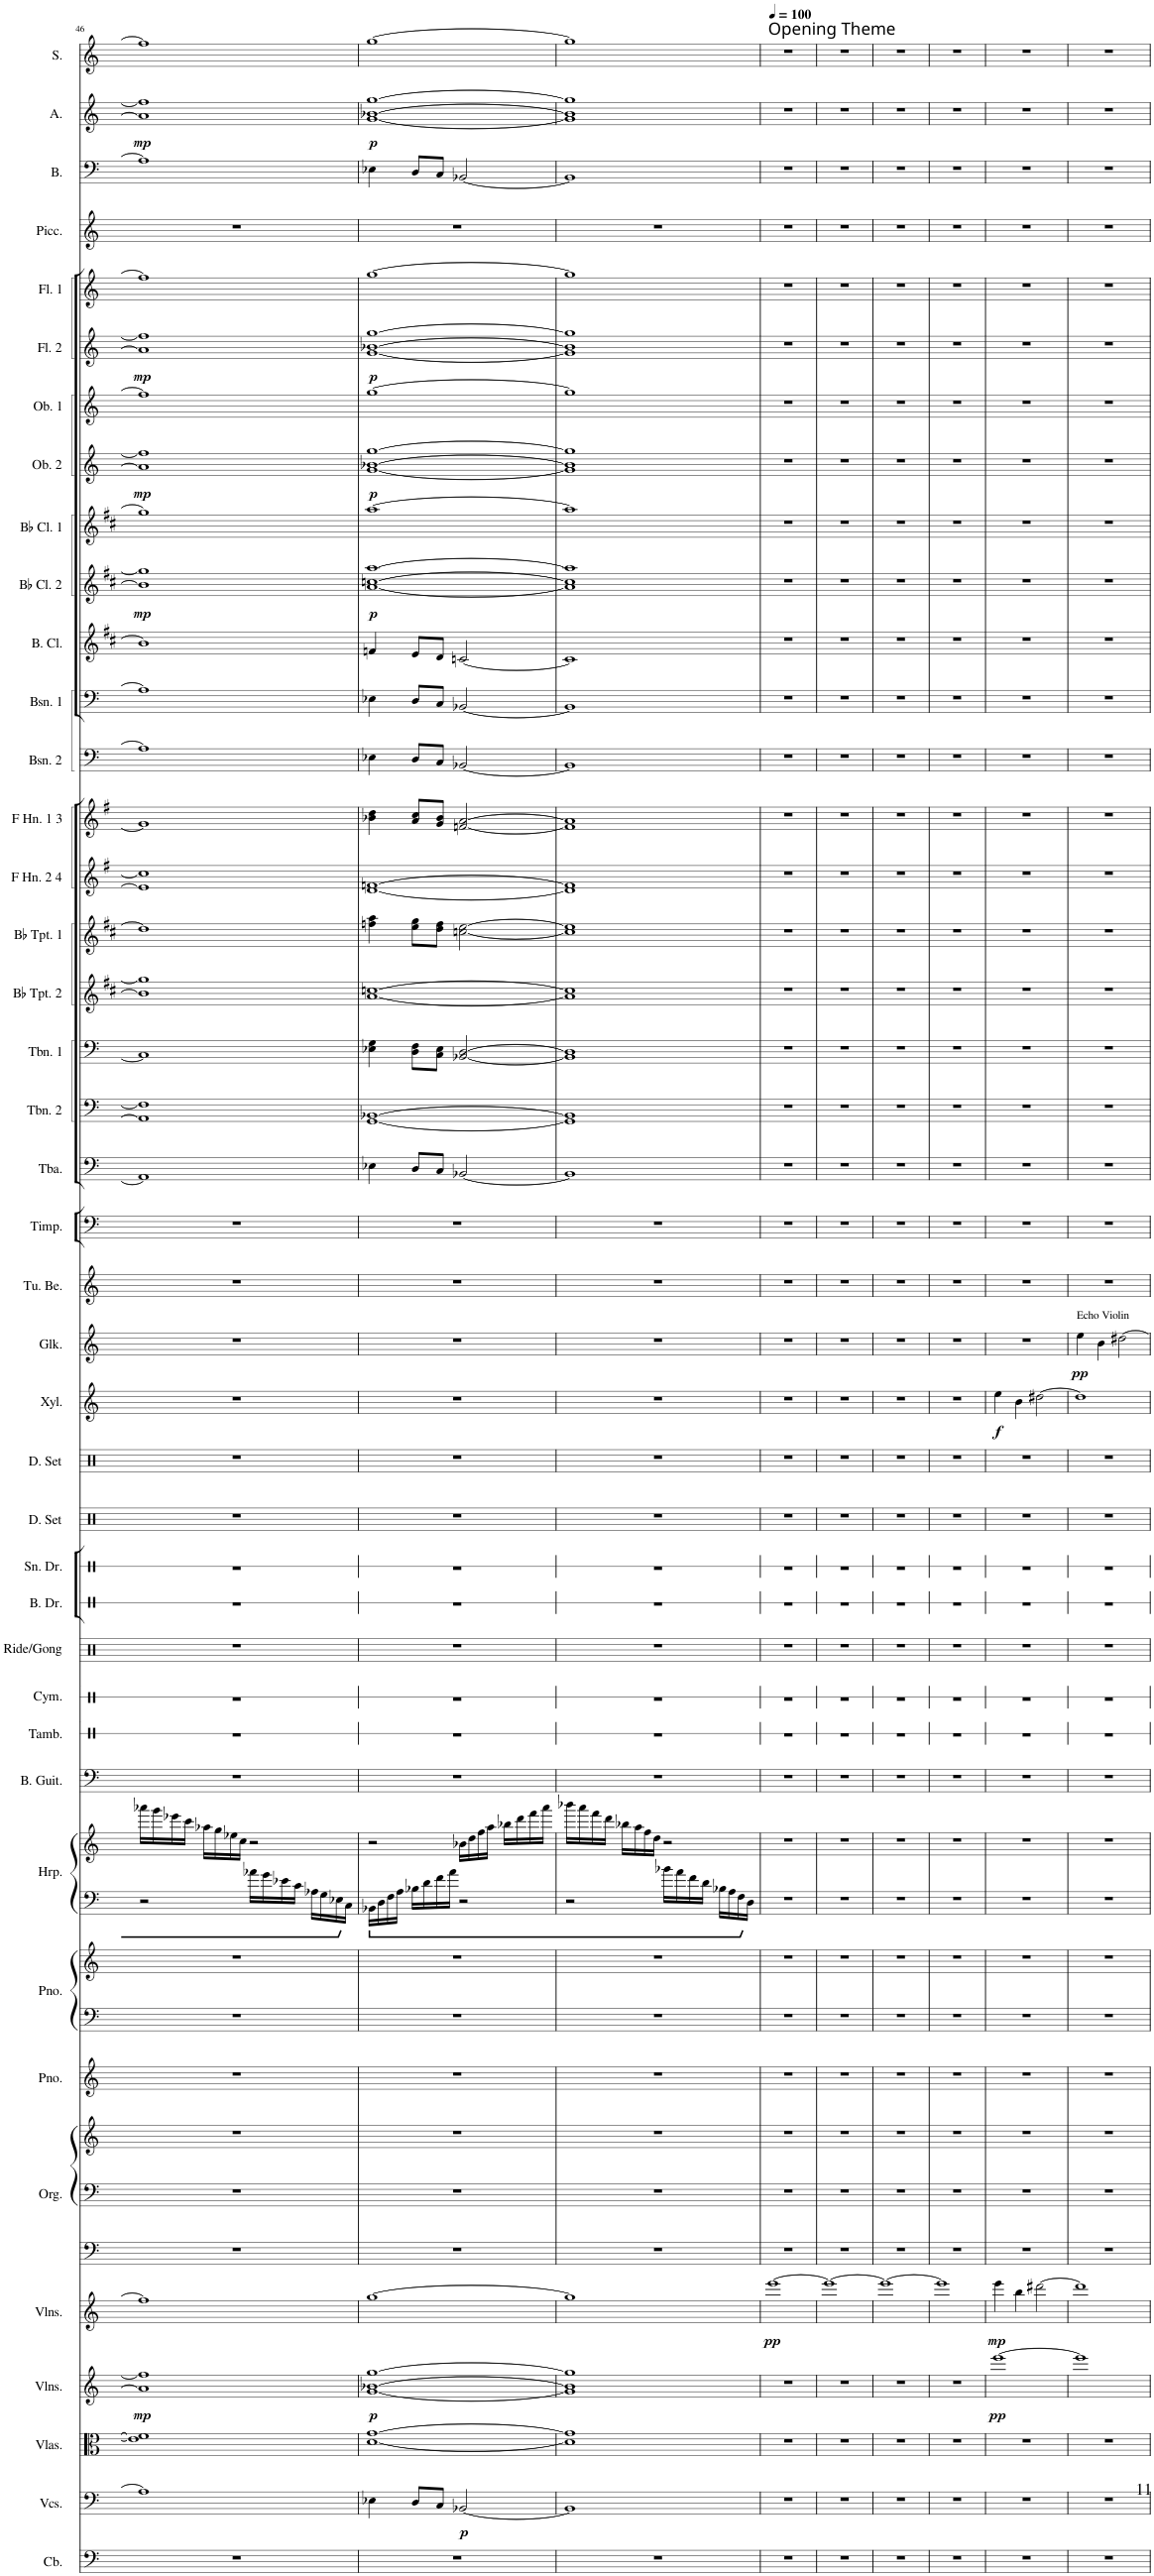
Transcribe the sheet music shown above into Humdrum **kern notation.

**kern	**kern	**dynam	**kern	**kern	**dynam	**kern	**dynam	**kern	**kern	**kern	**kern	**kern	**kern	**kern	**kern	**kern	**kern	**kern	**kern	**kern	**kern	**kern	**kern	**kern	**dynam	**kern	**dynam	**kern	**kern	**kern	**kern	**kern	**kern	**kern	**kern	**kern	**kern	**kern	**kern	**kern	**dynam	**kern	**kern	**dynam	**kern	**kern	**dynam	**kern	**kern	**kern	**kern	**dynam	**kern
*part41	*part40	*part40	*part39	*part38	*part38	*part37	*part37	*part36	*part36	*part36	*part35	*part34	*part34	*part33	*part33	*part32	*part31	*part30	*part29	*part28	*part27	*part26	*part25	*part24	*part24	*part23	*part23	*part22	*part21	*part20	*part19	*part18	*part17	*part16	*part15	*part14	*part13	*part12	*part11	*part10	*part10	*part9	*part8	*part8	*part7	*part6	*part6	*part5	*part4	*part3	*part2	*part2	*part1
*staff45	*staff44	*staff44	*staff43	*staff42	*staff42	*staff41	*staff41	*staff40	*staff39	*staff38	*staff37	*staff36	*staff35	*staff34	*staff33	*staff32	*staff31	*staff30	*staff29	*staff28	*staff27	*staff26	*staff25	*staff24	*staff24	*staff23	*staff23	*staff22	*staff21	*staff20	*staff19	*staff18	*staff17	*staff16	*staff15	*staff14	*staff13	*staff12	*staff11	*staff10	*staff10	*staff9	*staff8	*staff8	*staff7	*staff6	*staff6	*staff5	*staff4	*staff3	*staff2	*staff2	*staff1
*I"Contrabass	*I"Violoncellos	*	*I"Violas	*I"Violins	*	*I"Violins	*	*I"Organ	*	*	*I"Piano	*I"Piano	*	*I"Harp	*	*I"Bass Guitar	*I"Tambourine	*I"Cymbal	*I"Ride Cymbal/Gong	*I"Bass Drum	*I"Snare Drum	*I"Drumset	*I"Drumset	*I"Xylophone	*	*I"Glockenspiel	*	*I"Tubular Bells	*I"Timpani	*I"Tuba	*I"Trombone 2	*I"Trombone 1	*I"Bb Trumpet 2	*I"Bb Trumpet 1	*I"F Horn 2 &amp; 4	*I"F Horn 1 &amp; 3	*I"Bassoon 2	*I"Bassoon 1	*I"Bass Clarinet	*I"Bb Clarinet 2	*	*I"Bb Clarinet 1	*I"Oboe 2	*	*I"Oboe 1	*I"Flute 2	*	*I"Flute 1	*I"Piccolo	*I"Bass	*I"Alto	*	*I"Soprano
*I'Cb.	*I'Vcs.	*	*I'Vlas.	*I'Vlns.	*	*I'Vlns.	*	*I'Org.	*	*	*I'Pno.	*I'Pno.	*	*I'Hrp.	*	*I'B. Guit.	*I'Tamb.	*I'Cym.	*I'Ride/Gong	*I'B. Dr.	*I'Sn. Dr.	*I'D. Set	*I'D. Set	*I'Xyl.	*	*I'Glk.	*	*I'Tu. Be.	*I'Timp.	*I'Tba.	*I'Tbn. 2	*I'Tbn. 1	*I'Bb Tpt. 2	*I'Bb Tpt. 1	*I'F Hn. 2 4	*I'F Hn. 1 3	*I'Bsn. 2	*I'Bsn. 1	*I'B. Cl.	*I'Bb Cl. 2	*	*I'Bb Cl. 1	*I'Ob. 2	*	*I'Ob. 1	*I'Fl. 2	*	*I'Fl. 1	*I'Picc.	*I'B.	*I'A.	*	*I'S.
!!LO:PB:g=z
*clefF4	*clefF4	*	*clefC3	*clefG2	*	*clefG2	*	*clefF4	*clefF4	*clefG2	*clefG2	*clefF4	*clefG2	*clefF4	*clefG2	*clefF4	*clefX	*clefX	*clefX	*clefX	*clefX	*clefX	*clefX	*clefG2	*	*clefG2	*	*clefG2	*clefF4	*clefF4	*clefF4	*clefF4	*clefG2	*clefG2	*clefG2	*clefG2	*clefF4	*clefF4	*clefG2	*clefG2	*	*clefG2	*clefG2	*	*clefG2	*clefG2	*	*clefG2	*clefG2	*clefF4	*clefG2	*	*clefG2
*Trd7c12	*	*	*	*	*	*	*	*	*	*	*	*	*	*	*	*Trd7c12	*	*	*	*	*	*	*	*Trd-7c-12	*	*Trd-14c-24	*	*	*	*	*	*	*Trd1c2	*Trd1c2	*Trd4c7	*Trd4c7	*	*	*Trd8c14	*Trd1c2	*	*Trd1c2	*	*	*	*	*	*	*Trd-7c-12	*	*	*	*
*k[]	*k[]	*	*k[]	*k[]	*	*k[]	*	*k[]	*k[]	*k[]	*k[]	*k[]	*k[]	*k[]	*k[]	*k[]	*k[]	*k[]	*k[]	*k[]	*k[]	*k[]	*k[]	*k[]	*	*k[]	*	*k[]	*k[]	*k[]	*k[]	*k[]	*k[f#c#]	*k[f#c#]	*k[f#]	*k[f#]	*k[]	*k[]	*k[f#c#]	*k[f#c#]	*	*k[f#c#]	*k[]	*	*k[]	*k[]	*	*k[]	*k[]	*k[]	*k[]	*	*k[]
*M4/4	*M4/4	*	*M4/4	*M4/4	*	*M4/4	*	*M4/4	*M4/4	*M4/4	*M4/4	*M4/4	*M4/4	*M4/4	*M4/4	*M4/4	*M4/4	*M4/4	*M4/4	*M4/4	*M4/4	*M4/4	*M4/4	*M4/4	*	*M4/4	*	*M4/4	*M4/4	*M4/4	*M4/4	*M4/4	*M4/4	*M4/4	*M4/4	*M4/4	*M4/4	*M4/4	*M4/4	*M4/4	*	*M4/4	*M4/4	*	*M4/4	*M4/4	*	*M4/4	*M4/4	*M4/4	*M4/4	*	*M4/4
=46	=46	=46	=46	=46	=46	=46	=46	=46	=46	=46	=46	=46	=46	=46	=46	=46	=46	=46	=46	=46	=46	=46	=46	=46	=46	=46	=46	=46	=46	=46	=46	=46	=46	=46	=46	=46	=46	=46	=46	=46	=46	=46	=46	=46	=46	=46	=46	=46	=46	=46	=46	=46	=46
*	*	*	*	*^	*	*	*	*	*	*	*	*	*	*	*	*	*	*	*	*	*	*	*	*	*	*	*	*	*	*	*	*	*	*	*	*	*	*	*	*^	*	*	*^	*	*	*^	*	*	*	*	*^	*	*
*	*	*	*	*	*^	*	*	*	*	*	*	*	*	*	*	*	*	*	*	*	*	*	*	*	*	*	*	*	*	*	*	*	*	*	*	*	*	*	*	*	*	*^	*	*	*	*^	*	*	*	*^	*	*	*	*	*	*^	*	*
!	!	!	!	!	!	!	!LO:DY:b	!	!	!	!	!	!	!	!	!	!	!	!	!	!	!	!	!	!	!	!	!	!	!	!	!	!	!	!	!	!	!	!	!	!	!	!	!	!LO:DY:b	!	!	!	!	!LO:DY:b	!	!	!	!	!LO:DY:b	!	!	!	!	!	!	!LO:DY:b	!
1r	1A-]	.	1e-] 1f]	4ryy	1ryy	1a-] 1ff]	mp	1ff]	.	1r	1r	1r	1r	1r	1r	2r	16aaa-X\LL	1r	1r	1r	1r	1r	1r	1r	1r	1r	.	1r	.	1r	1r	1AA-]	1AA-] 1F]	1C]	1b-] 1gg]	1dd]	1e-] 1cc]	1g]	1A-]	1A-]	1b-]	4ryy	1ryy	1b-] 1gg]	mp	1gg]	4ryy	1ryy	1a-] 1ff]	mp	1ff]	4ryy	1ryy	1a-] 1ff]	mp	1ff]	1r	1A-]	4ryy	1ryy	1a-] 1ff]	mp	1ff]
.	.	.	.	.	.	.	.	.	.	.	.	.	.	.	.	.	16ggg\	.	.	.	.	.	.	.	.	.	.	.	.	.	.	.	.	.	.	.	.	.	.	.	.	.	.	.	.	.	.	.	.	.	.	.	.	.	.	.	.	.	.	.	.	.	.
.	.	.	.	.	.	.	.	.	.	.	.	.	.	.	.	.	16eee-X\	.	.	.	.	.	.	.	.	.	.	.	.	.	.	.	.	.	.	.	.	.	.	.	.	.	.	.	.	.	.	.	.	.	.	.	.	.	.	.	.	.	.	.	.	.	.
.	.	.	.	.	.	.	.	.	.	.	.	.	.	.	.	.	16ccc\JJ	.	.	.	.	.	.	.	.	.	.	.	.	.	.	.	.	.	.	.	.	.	.	.	.	.	.	.	.	.	.	.	.	.	.	.	.	.	.	.	.	.	.	.	.	.	.
.	.	.	.	4ryy	.	.	.	.	.	.	.	.	.	.	.	.	16aa-X\LL	.	.	.	.	.	.	.	.	.	.	.	.	.	.	.	.	.	.	.	.	.	.	.	.	4ryy	.	.	.	.	4ryy	.	.	.	.	4ryy	.	.	.	.	.	.	4ryy	.	.	.	.
.	.	.	.	.	.	.	.	.	.	.	.	.	.	.	.	.	16gg\	.	.	.	.	.	.	.	.	.	.	.	.	.	.	.	.	.	.	.	.	.	.	.	.	.	.	.	.	.	.	.	.	.	.	.	.	.	.	.	.	.	.	.	.	.	.
.	.	.	.	.	.	.	.	.	.	.	.	.	.	.	.	.	16ee-X\	.	.	.	.	.	.	.	.	.	.	.	.	.	.	.	.	.	.	.	.	.	.	.	.	.	.	.	.	.	.	.	.	.	.	.	.	.	.	.	.	.	.	.	.	.	.
.	.	.	.	.	.	.	.	.	.	.	.	.	.	.	.	.	16cc\JJ	.	.	.	.	.	.	.	.	.	.	.	.	.	.	.	.	.	.	.	.	.	.	.	.	.	.	.	.	.	.	.	.	.	.	.	.	.	.	.	.	.	.	.	.	.	.
.	.	.	.	2ryy	.	.	.	.	.	.	.	.	.	.	.	16a-X\LL	2r	.	.	.	.	.	.	.	.	.	.	.	.	.	.	.	.	.	.	.	.	.	.	.	.	2ryy	.	.	.	.	2ryy	.	.	.	.	2ryy	.	.	.	.	.	.	2ryy	.	.	.	.
.	.	.	.	.	.	.	.	.	.	.	.	.	.	.	.	16g\	.	.	.	.	.	.	.	.	.	.	.	.	.	.	.	.	.	.	.	.	.	.	.	.	.	.	.	.	.	.	.	.	.	.	.	.	.	.	.	.	.	.	.	.	.	.	.
.	.	.	.	.	.	.	.	.	.	.	.	.	.	.	.	16e-X\	.	.	.	.	.	.	.	.	.	.	.	.	.	.	.	.	.	.	.	.	.	.	.	.	.	.	.	.	.	.	.	.	.	.	.	.	.	.	.	.	.	.	.	.	.	.	.
.	.	.	.	.	.	.	.	.	.	.	.	.	.	.	.	16c\JJ	.	.	.	.	.	.	.	.	.	.	.	.	.	.	.	.	.	.	.	.	.	.	.	.	.	.	.	.	.	.	.	.	.	.	.	.	.	.	.	.	.	.	.	.	.	.	.
.	.	.	.	.	.	.	.	.	.	.	.	.	.	.	.	16A-X\LL	.	.	.	.	.	.	.	.	.	.	.	.	.	.	.	.	.	.	.	.	.	.	.	.	.	.	.	.	.	.	.	.	.	.	.	.	.	.	.	.	.	.	.	.	.	.	.
.	.	.	.	.	.	.	.	.	.	.	.	.	.	.	.	16G\	.	.	.	.	.	.	.	.	.	.	.	.	.	.	.	.	.	.	.	.	.	.	.	.	.	.	.	.	.	.	.	.	.	.	.	.	.	.	.	.	.	.	.	.	.	.	.
.	.	.	.	.	.	.	.	.	.	.	.	.	.	.	.	16E-X\	.	.	.	.	.	.	.	.	.	.	.	.	.	.	.	.	.	.	.	.	.	.	.	.	.	.	.	.	.	.	.	.	.	.	.	.	.	.	.	.	.	.	.	.	.	.	.
.	.	.	.	.	.	.	.	.	.	.	.	.	.	.	.	16C\JJ	.	.	.	.	.	.	.	.	.	.	.	.	.	.	.	.	.	.	.	.	.	.	.	.	.	.	.	.	.	.	.	.	.	.	.	.	.	.	.	.	.	.	.	.	.	.	.
*	*	*	*	*v	*v	*v	*	*	*	*	*	*	*	*	*	*	*	*	*	*	*	*	*	*	*	*	*	*	*	*	*	*	*	*	*	*	*	*	*	*	*	*v	*v	*v	*	*	*v	*v	*v	*	*	*v	*v	*v	*	*	*	*	*v	*v	*v	*	*
=47	=47	=47	=47	=47	=47	=47	=47	=47	=47	=47	=47	=47	=47	=47	=47	=47	=47	=47	=47	=47	=47	=47	=47	=47	=47	=47	=47	=47	=47	=47	=47	=47	=47	=47	=47	=47	=47	=47	=47	=47	=47	=47	=47	=47	=47	=47	=47	=47	=47	=47	=47	=47	=47
!	!	!	!	!	!LO:DY:b	!	!	!	!	!	!	!	!	!	!	!	!	!	!	!	!	!	!	!	!	!	!	!	!	!	!	!	!	!	!	!	!	!	!	!	!LO:DY:b	!	!	!LO:DY:b	!	!	!LO:DY:b	!	!	!	!	!LO:DY:b	!
1r	4E-X\	.	[1d [1g	[1g [1b-X [1gg	p	[1gg	.	1r	1r	1r	1r	1r	1r	16BB-X\LL	2r	1r	1r	1r	1r	1r	1r	1r	1r	1r	.	1r	.	1r	1r	4E-X\	[1GG [1BB-X	4E-X\ 4G\	[1a [1ccn	4ffn\ 4aa\	[1d [1fn	4b-X\ 4dd\	4E-X\	4E-X\	4fn/	[1a [1ccn [1aa	p	[1aa	[1g [1b-X [1gg	p	[1gg	[1g [1b-X [1gg	p	[1gg	1r	4E-X\	[1g [1b-X [1gg	p	[1gg
.	.	.	.	.	.	.	.	.	.	.	.	.	.	16D\	.	.	.	.	.	.	.	.	.	.	.	.	.	.	.	.	.	.	.	.	.	.	.	.	.	.	.	.	.	.	.	.	.	.	.	.	.	.	.
.	.	.	.	.	.	.	.	.	.	.	.	.	.	16F\	.	.	.	.	.	.	.	.	.	.	.	.	.	.	.	.	.	.	.	.	.	.	.	.	.	.	.	.	.	.	.	.	.	.	.	.	.	.	.
.	.	.	.	.	.	.	.	.	.	.	.	.	.	16A\JJ	.	.	.	.	.	.	.	.	.	.	.	.	.	.	.	.	.	.	.	.	.	.	.	.	.	.	.	.	.	.	.	.	.	.	.	.	.	.	.
.	8D/L	.	.	.	.	.	.	.	.	.	.	.	.	16B-X\LL	.	.	.	.	.	.	.	.	.	.	.	.	.	.	.	8D/L	.	8D\ 8F\L	.	8ee\ 8gg\L	.	8a/ 8cc/L	8D/L	8D/L	8e/L	.	.	.	.	.	.	.	.	.	.	8D/L	.	.	.
.	.	.	.	.	.	.	.	.	.	.	.	.	.	16d\	.	.	.	.	.	.	.	.	.	.	.	.	.	.	.	.	.	.	.	.	.	.	.	.	.	.	.	.	.	.	.	.	.	.	.	.	.	.	.
.	8C/J	.	.	.	.	.	.	.	.	.	.	.	.	16f\	.	.	.	.	.	.	.	.	.	.	.	.	.	.	.	8C/J	.	8C\ 8E-\J	.	8dd\ 8ff\J	.	8g/ 8b-/J	8C/J	8C/J	8d/J	.	.	.	.	.	.	.	.	.	.	8C/J	.	.	.
.	.	.	.	.	.	.	.	.	.	.	.	.	.	16a\JJ	.	.	.	.	.	.	.	.	.	.	.	.	.	.	.	.	.	.	.	.	.	.	.	.	.	.	.	.	.	.	.	.	.	.	.	.	.	.	.
!	!	!LO:DY:b	!	!	!	!	!	!	!	!	!	!	!	!	!	!	!	!	!	!	!	!	!	!	!	!	!	!	!	!	!	!	!	!	!	!	!	!	!	!	!	!	!	!	!	!	!	!	!	!	!	!	!
.	[2BB-X/	p	.	.	.	.	.	.	.	.	.	.	.	2r	16b-X\LL	.	.	.	.	.	.	.	.	.	.	.	.	.	.	[2BB-X/	.	[2BB-X/ [2D/	.	[2ccn\ [2ee\	.	[2fn/ [2a/	[2BB-X/	[2BB-X/	[2cn/	.	.	.	.	.	.	.	.	.	.	[2BB-X/	.	.	.
.	.	.	.	.	.	.	.	.	.	.	.	.	.	.	16dd\	.	.	.	.	.	.	.	.	.	.	.	.	.	.	.	.	.	.	.	.	.	.	.	.	.	.	.	.	.	.	.	.	.	.	.	.	.	.
.	.	.	.	.	.	.	.	.	.	.	.	.	.	.	16ff\	.	.	.	.	.	.	.	.	.	.	.	.	.	.	.	.	.	.	.	.	.	.	.	.	.	.	.	.	.	.	.	.	.	.	.	.	.	.
.	.	.	.	.	.	.	.	.	.	.	.	.	.	.	16aa\JJ	.	.	.	.	.	.	.	.	.	.	.	.	.	.	.	.	.	.	.	.	.	.	.	.	.	.	.	.	.	.	.	.	.	.	.	.	.	.
.	.	.	.	.	.	.	.	.	.	.	.	.	.	.	16bb-X\LL	.	.	.	.	.	.	.	.	.	.	.	.	.	.	.	.	.	.	.	.	.	.	.	.	.	.	.	.	.	.	.	.	.	.	.	.	.	.
.	.	.	.	.	.	.	.	.	.	.	.	.	.	.	16ddd\	.	.	.	.	.	.	.	.	.	.	.	.	.	.	.	.	.	.	.	.	.	.	.	.	.	.	.	.	.	.	.	.	.	.	.	.	.	.
.	.	.	.	.	.	.	.	.	.	.	.	.	.	.	16fff\	.	.	.	.	.	.	.	.	.	.	.	.	.	.	.	.	.	.	.	.	.	.	.	.	.	.	.	.	.	.	.	.	.	.	.	.	.	.
.	.	.	.	.	.	.	.	.	.	.	.	.	.	.	16aaa\JJ	.	.	.	.	.	.	.	.	.	.	.	.	.	.	.	.	.	.	.	.	.	.	.	.	.	.	.	.	.	.	.	.	.	.	.	.	.	.
=48	=48	=48	=48	=48	=48	=48	=48	=48	=48	=48	=48	=48	=48	=48	=48	=48	=48	=48	=48	=48	=48	=48	=48	=48	=48	=48	=48	=48	=48	=48	=48	=48	=48	=48	=48	=48	=48	=48	=48	=48	=48	=48	=48	=48	=48	=48	=48	=48	=48	=48	=48	=48	=48
1r	1BB-]	.	1d] 1g]	1g] 1b-] 1gg]	.	1gg]	.	1r	1r	1r	1r	1r	1r	2r	16bbb-X\LL	1r	1r	1r	1r	1r	1r	1r	1r	1r	.	1r	.	1r	1r	1BB-]	1GG] 1BB-]	1BB-] 1D]	1a] 1cc]	1cc] 1ee]	1d] 1f]	1f] 1a]	1BB-]	1BB-]	1c]	1a] 1cc] 1aa]	.	1aa]	1g] 1b-] 1gg]	.	1gg]	1g] 1b-] 1gg]	.	1gg]	1r	1BB-]	1g] 1b-] 1gg]	.	1gg]
.	.	.	.	.	.	.	.	.	.	.	.	.	.	.	16aaa\	.	.	.	.	.	.	.	.	.	.	.	.	.	.	.	.	.	.	.	.	.	.	.	.	.	.	.	.	.	.	.	.	.	.	.	.	.	.
.	.	.	.	.	.	.	.	.	.	.	.	.	.	.	16fff\	.	.	.	.	.	.	.	.	.	.	.	.	.	.	.	.	.	.	.	.	.	.	.	.	.	.	.	.	.	.	.	.	.	.	.	.	.	.
.	.	.	.	.	.	.	.	.	.	.	.	.	.	.	16ddd\JJ	.	.	.	.	.	.	.	.	.	.	.	.	.	.	.	.	.	.	.	.	.	.	.	.	.	.	.	.	.	.	.	.	.	.	.	.	.	.
.	.	.	.	.	.	.	.	.	.	.	.	.	.	.	16bb-X\LL	.	.	.	.	.	.	.	.	.	.	.	.	.	.	.	.	.	.	.	.	.	.	.	.	.	.	.	.	.	.	.	.	.	.	.	.	.	.
.	.	.	.	.	.	.	.	.	.	.	.	.	.	.	16aa\	.	.	.	.	.	.	.	.	.	.	.	.	.	.	.	.	.	.	.	.	.	.	.	.	.	.	.	.	.	.	.	.	.	.	.	.	.	.
.	.	.	.	.	.	.	.	.	.	.	.	.	.	.	16ff\	.	.	.	.	.	.	.	.	.	.	.	.	.	.	.	.	.	.	.	.	.	.	.	.	.	.	.	.	.	.	.	.	.	.	.	.	.	.
.	.	.	.	.	.	.	.	.	.	.	.	.	.	.	16dd\JJ	.	.	.	.	.	.	.	.	.	.	.	.	.	.	.	.	.	.	.	.	.	.	.	.	.	.	.	.	.	.	.	.	.	.	.	.	.	.
.	.	.	.	.	.	.	.	.	.	.	.	.	.	16b-X\LL	2r	.	.	.	.	.	.	.	.	.	.	.	.	.	.	.	.	.	.	.	.	.	.	.	.	.	.	.	.	.	.	.	.	.	.	.	.	.	.
.	.	.	.	.	.	.	.	.	.	.	.	.	.	16a\	.	.	.	.	.	.	.	.	.	.	.	.	.	.	.	.	.	.	.	.	.	.	.	.	.	.	.	.	.	.	.	.	.	.	.	.	.	.	.
.	.	.	.	.	.	.	.	.	.	.	.	.	.	16f\	.	.	.	.	.	.	.	.	.	.	.	.	.	.	.	.	.	.	.	.	.	.	.	.	.	.	.	.	.	.	.	.	.	.	.	.	.	.	.
.	.	.	.	.	.	.	.	.	.	.	.	.	.	16d\JJ	.	.	.	.	.	.	.	.	.	.	.	.	.	.	.	.	.	.	.	.	.	.	.	.	.	.	.	.	.	.	.	.	.	.	.	.	.	.	.
.	.	.	.	.	.	.	.	.	.	.	.	.	.	16B-X\LL	.	.	.	.	.	.	.	.	.	.	.	.	.	.	.	.	.	.	.	.	.	.	.	.	.	.	.	.	.	.	.	.	.	.	.	.	.	.	.
.	.	.	.	.	.	.	.	.	.	.	.	.	.	16A\	.	.	.	.	.	.	.	.	.	.	.	.	.	.	.	.	.	.	.	.	.	.	.	.	.	.	.	.	.	.	.	.	.	.	.	.	.	.	.
.	.	.	.	.	.	.	.	.	.	.	.	.	.	16F\	.	.	.	.	.	.	.	.	.	.	.	.	.	.	.	.	.	.	.	.	.	.	.	.	.	.	.	.	.	.	.	.	.	.	.	.	.	.	.
.	.	.	.	.	.	.	.	.	.	.	.	.	.	16D\JJ	.	.	.	.	.	.	.	.	.	.	.	.	.	.	.	.	.	.	.	.	.	.	.	.	.	.	.	.	.	.	.	.	.	.	.	.	.	.	.
=49	=49	=49	=49	=49	=49	=49	=49	=49	=49	=49	=49	=49	=49	=49	=49	=49	=49	=49	=49	=49	=49	=49	=49	=49	=49	=49	=49	=49	=49	=49	=49	=49	=49	=49	=49	=49	=49	=49	=49	=49	=49	=49	=49	=49	=49	=49	=49	=49	=49	=49	=49	=49	=49
*	*	*	*	*	*	*	*	*	*	*	*	*	*	*	*	*	*	*	*	*	*	*	*	*	*	*	*	*	*	*	*	*	*	*	*	*	*	*	*	*	*	*	*	*	*	*	*	*	*	*	*	*	*MM100
!	!	!	!	!	!	!	!	!	!	!	!	!	!	!	!	!	!	!	!	!	!	!	!	!	!	!	!	!	!	!	!	!	!	!	!	!	!	!	!	!	!	!	!	!	!	!	!	!	!	!	!	!	!LO:TX:a:t=Opening Theme
!	!	!	!	!	!	!	!LO:DY:b	!	!	!	!	!	!	!	!	!	!	!	!	!	!	!	!	!	!	!	!	!	!	!	!	!	!	!	!	!	!	!	!	!	!	!	!	!	!	!	!	!	!	!	!	!	!
1r	1r	.	1r	1r	.	[1eee	pp	1r	1r	1r	1r	1r	1r	1r	1r	1r	1r	1r	1r	1r	1r	1r	1r	1r	.	1r	.	1r	1r	1r	1r	1r	1r	1r	1r	1r	1r	1r	1r	1r	.	1r	1r	.	1r	1r	.	1r	1r	1r	1r	.	1r
=50	=50	=50	=50	=50	=50	=50	=50	=50	=50	=50	=50	=50	=50	=50	=50	=50	=50	=50	=50	=50	=50	=50	=50	=50	=50	=50	=50	=50	=50	=50	=50	=50	=50	=50	=50	=50	=50	=50	=50	=50	=50	=50	=50	=50	=50	=50	=50	=50	=50	=50	=50	=50	=50
1r	1r	.	1r	1r	.	1eee_	.	1r	1r	1r	1r	1r	1r	1r	1r	1r	1r	1r	1r	1r	1r	1r	1r	1r	.	1r	.	1r	1r	1r	1r	1r	1r	1r	1r	1r	1r	1r	1r	1r	.	1r	1r	.	1r	1r	.	1r	1r	1r	1r	.	1r
=51	=51	=51	=51	=51	=51	=51	=51	=51	=51	=51	=51	=51	=51	=51	=51	=51	=51	=51	=51	=51	=51	=51	=51	=51	=51	=51	=51	=51	=51	=51	=51	=51	=51	=51	=51	=51	=51	=51	=51	=51	=51	=51	=51	=51	=51	=51	=51	=51	=51	=51	=51	=51	=51
1r	1r	.	1r	1r	.	1eee_	.	1r	1r	1r	1r	1r	1r	1r	1r	1r	1r	1r	1r	1r	1r	1r	1r	1r	.	1r	.	1r	1r	1r	1r	1r	1r	1r	1r	1r	1r	1r	1r	1r	.	1r	1r	.	1r	1r	.	1r	1r	1r	1r	.	1r
=52	=52	=52	=52	=52	=52	=52	=52	=52	=52	=52	=52	=52	=52	=52	=52	=52	=52	=52	=52	=52	=52	=52	=52	=52	=52	=52	=52	=52	=52	=52	=52	=52	=52	=52	=52	=52	=52	=52	=52	=52	=52	=52	=52	=52	=52	=52	=52	=52	=52	=52	=52	=52	=52
1r	1r	.	1r	1r	.	1eee]	.	1r	1r	1r	1r	1r	1r	1r	1r	1r	1r	1r	1r	1r	1r	1r	1r	1r	.	1r	.	1r	1r	1r	1r	1r	1r	1r	1r	1r	1r	1r	1r	1r	.	1r	1r	.	1r	1r	.	1r	1r	1r	1r	.	1r
=53	=53	=53	=53	=53	=53	=53	=53	=53	=53	=53	=53	=53	=53	=53	=53	=53	=53	=53	=53	=53	=53	=53	=53	=53	=53	=53	=53	=53	=53	=53	=53	=53	=53	=53	=53	=53	=53	=53	=53	=53	=53	=53	=53	=53	=53	=53	=53	=53	=53	=53	=53	=53	=53
!	!	!	!	!	!LO:DY:b	!	!LO:DY:b	!	!	!	!	!	!	!	!	!	!	!	!	!	!	!	!	!	!LO:DY:b	!	!	!	!	!	!	!	!	!	!	!	!	!	!	!	!	!	!	!	!	!	!	!	!	!	!	!	!
1r	1r	.	1r	[1eee	pp	4eee\	mp	1r	1r	1r	1r	1r	1r	1r	1r	1r	1r	1r	1r	1r	1r	1r	1r	4ee\	f	1r	.	1r	1r	1r	1r	1r	1r	1r	1r	1r	1r	1r	1r	1r	.	1r	1r	.	1r	1r	.	1r	1r	1r	1r	.	1r
.	.	.	.	.	.	4bb\	.	.	.	.	.	.	.	.	.	.	.	.	.	.	.	.	.	4b\	.	.	.	.	.	.	.	.	.	.	.	.	.	.	.	.	.	.	.	.	.	.	.	.	.	.	.	.	.
.	.	.	.	.	.	[2ddd#X\	.	.	.	.	.	.	.	.	.	.	.	.	.	.	.	.	.	[2dd#X\	.	.	.	.	.	.	.	.	.	.	.	.	.	.	.	.	.	.	.	.	.	.	.	.	.	.	.	.	.
=54	=54	=54	=54	=54	=54	=54	=54	=54	=54	=54	=54	=54	=54	=54	=54	=54	=54	=54	=54	=54	=54	=54	=54	=54	=54	=54	=54	=54	=54	=54	=54	=54	=54	=54	=54	=54	=54	=54	=54	=54	=54	=54	=54	=54	=54	=54	=54	=54	=54	=54	=54	=54	=54
!	!	!	!	!	!	!	!	!	!	!	!	!	!	!	!	!	!	!	!	!	!	!	!	!	!	!LO:TX:a:t=Echo Violin	!	!	!	!	!	!	!	!	!	!	!	!	!	!	!	!	!	!	!	!	!	!	!	!	!	!	!
!	!	!	!	!	!	!	!	!	!	!	!	!	!	!	!	!	!	!	!	!	!	!	!	!	!	!	!LO:DY:b	!	!	!	!	!	!	!	!	!	!	!	!	!	!	!	!	!	!	!	!	!	!	!	!	!	!
1r	1r	.	1r	1eee]	.	1ddd#]	.	1r	1r	1r	1r	1r	1r	1r	1r	1r	1r	1r	1r	1r	1r	1r	1r	1dd#]	.	4ee\	pp	1r	1r	1r	1r	1r	1r	1r	1r	1r	1r	1r	1r	1r	.	1r	1r	.	1r	1r	.	1r	1r	1r	1r	.	1r
.	.	.	.	.	.	.	.	.	.	.	.	.	.	.	.	.	.	.	.	.	.	.	.	.	.	4b\	.	.	.	.	.	.	.	.	.	.	.	.	.	.	.	.	.	.	.	.	.	.	.	.	.	.	.
.	.	.	.	.	.	.	.	.	.	.	.	.	.	.	.	.	.	.	.	.	.	.	.	.	.	[2dd#X\	.	.	.	.	.	.	.	.	.	.	.	.	.	.	.	.	.	.	.	.	.	.	.	.	.	.	.
=	=	=	=	=	=	=	=	=	=	=	=	=	=	=	=	=	=	=	=	=	=	=	=	=	=	=	=	=	=	=	=	=	=	=	=	=	=	=	=	=	=	=	=	=	=	=	=	=	=	=	=	=	=
*-	*-	*-	*-	*-	*-	*-	*-	*-	*-	*-	*-	*-	*-	*-	*-	*-	*-	*-	*-	*-	*-	*-	*-	*-	*-	*-	*-	*-	*-	*-	*-	*-	*-	*-	*-	*-	*-	*-	*-	*-	*-	*-	*-	*-	*-	*-	*-	*-	*-	*-	*-	*-	*-
